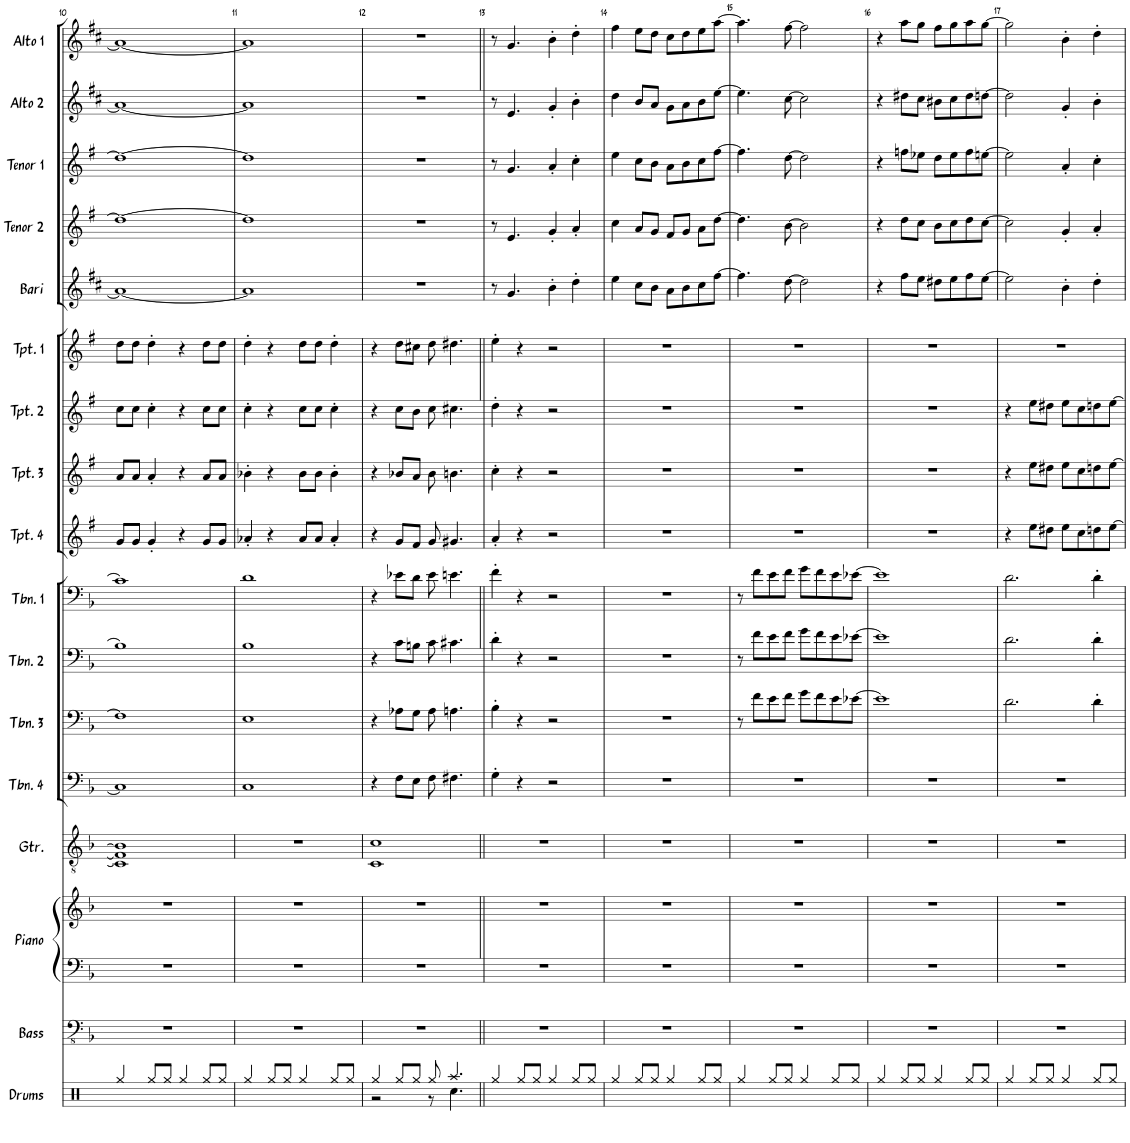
**kern	**kern	**kern	**kern	**kern	**kern	**kern	**kern	**kern	**kern	**kern	**kern	**kern	**kern	**kern	**kern	**kern	**kern
*part17	*part16	*part15	*part15	*part14	*part13	*part12	*part11	*part10	*part9	*part8	*part7	*part6	*part5	*part4	*part3	*part2	*part1
*staff18	*staff17	*staff16	*staff15	*staff14	*staff13	*staff12	*staff11	*staff10	*staff9	*staff8	*staff7	*staff6	*staff5	*staff4	*staff3	*staff2	*staff1
*I"Drums	*I"Bass	*I"Piano	*	*I"Guitar	*I"Trombone 4	*I"Trombone 3	*I"Trombone 2	*I"Trombone 1	*I"Trumpet 4	*I"Trumpet 3	*I"Trumpet 2	*I"Trumpet 1	*I"Baritone Sax	*I"Tenor Sax 2	*I"Tenor Sax 1	*I"Alto Sax 2	*I"Alto Sax 1
*I'Drums	*I'Bass	*I'Piano	*	*I'Gtr.	*I'Tbn. 4	*I'Tbn. 3	*I'Tbn. 2	*I'Tbn. 1	*I'Tpt. 4	*I'Tpt. 3	*I'Tpt. 2	*I'Tpt. 1	*I'Bari	*I'Tenor 2	*I'Tenor 1	*I'Alto 2	*I'Alto 1
!!LO:PB:g=z
*clefX	*clefFv4	*clefF4	*clefG2	*clefGv2	*clefF4	*clefF4	*clefF4	*clefF4	*clefG2	*clefG2	*clefG2	*clefG2	*clefG2	*clefG2	*clefG2	*clefG2	*clefG2
*	*	*	*	*	*	*	*	*	*Trd1c2	*Trd1c2	*Trd1c2	*Trd1c2	*Trd12c21	*Trd8c14	*Trd8c14	*Trd5c9	*Trd5c9
*k[]	*k[b-]	*k[b-]	*k[b-]	*k[b-]	*k[b-]	*k[b-]	*k[b-]	*k[b-]	*k[f#]	*k[f#]	*k[f#]	*k[f#]	*k[f#c#]	*k[f#]	*k[f#]	*k[f#c#]	*k[f#c#]
*M4/4	*M4/4	*M4/4	*M4/4	*M4/4	*M4/4	*M4/4	*M4/4	*M4/4	*M4/4	*M4/4	*M4/4	*M4/4	*M4/4	*M4/4	*M4/4	*M4/4	*M4/4
=10	=10	=10	=10	=10	=10	=10	=10	=10	=10	=10	=10	=10	=10	=10	=10	=10	=10
4Rgg/	1r	1r	1r	1C] 1F] 1B-]	1C]	1F]	1B-]	1c]	8g/L	8a/L	8cc\L	8dd\L	1a_	1dd_	1dd_	1a_	1a_
.	.	.	.	.	.	.	.	.	8g/J	8a/J	8cc\J	8dd\J	.	.	.	.	.
8Rgg/L	.	.	.	.	.	.	.	.	4g'/	4a'/	4cc'\	4dd'\	.	.	.	.	.
8Rgg/J	.	.	.	.	.	.	.	.	.	.	.	.	.	.	.	.	.
4Rgg/	.	.	.	.	.	.	.	.	4r	4r	4r	4r	.	.	.	.	.
8Rgg/L	.	.	.	.	.	.	.	.	8g/L	8a/L	8cc\L	8dd\L	.	.	.	.	.
8Rgg/J	.	.	.	.	.	.	.	.	8g/J	8a/J	8cc\J	8dd\J	.	.	.	.	.
=11	=11	=11	=11	=11	=11	=11	=11	=11	=11	=11	=11	=11	=11	=11	=11	=11	=11
4Rgg/	1r	1r	1r	1r	1C	1E	1B-	1d	4a-X'/	4b-X'\	4cc'\	4dd'\	1a]	1dd]	1dd]	1a]	1a]
8Rgg/L	.	.	.	.	.	.	.	.	4r	4r	4r	4r	.	.	.	.	.
8Rgg/J	.	.	.	.	.	.	.	.	.	.	.	.	.	.	.	.	.
4Rgg/	.	.	.	.	.	.	.	.	8a-/L	8b-\L	8cc\L	8dd\L	.	.	.	.	.
.	.	.	.	.	.	.	.	.	8a-/J	8b-\J	8cc\J	8dd\J	.	.	.	.	.
8Rgg/L	.	.	.	.	.	.	.	.	4a-'/	4b-'\	4cc'\	4dd'\	.	.	.	.	.
8Rgg/J	.	.	.	.	.	.	.	.	.	.	.	.	.	.	.	.	.
=12	=12	=12	=12	=12	=12	=12	=12	=12	=12	=12	=12	=12	=12	=12	=12	=12	=12
*^	*	*	*	*	*	*	*	*	*	*	*	*	*	*	*	*	*
4Rgg/	2r	1r	1r	1r	1C 1c	4r	4r	4r	4r	4r	4r	4r	4r	1r	1r	1r	1r	1r
8Rgg/L	.	.	.	.	.	8F\L	8A-X\L	8c\L	8e-X\L	8g/L	8b-X/L	8cc\L	8dd\L	.	.	.	.	.
8Rgg/J	.	.	.	.	.	8E\J	8G\J	8Bn\J	8d\J	8f#/J	8a/J	8b\J	8cc#X\J	.	.	.	.	.
8Rgg/	8r	.	.	.	.	8F\	8A-\	8c\	8e-\	8g/	8b-\	8cc\	8dd\	.	.	.	.	.
4.Raa/	4.Rcc\	.	.	.	.	4.F#X\	4.An\	4.c#X\	4.en\	4.g#X/	4.bn\	4.cc#X\	4.dd#X\	.	.	.	.	.
*v	*v	*	*	*	*	*	*	*	*	*	*	*	*	*	*	*	*	*
=13||	=13||	=13||	=13||	=13||	=13||	=13||	=13||	=13||	=13||	=13||	=13||	=13||	=13||	=13||	=13||	=13||	=13||
4Rgg/	1r	1r	1r	1r	4G'\	4B-'\	4d'\	4f'\	4a'/	4cc'\	4dd'\	4ee'\	8r	8r	8r	8r	8r
.	.	.	.	.	.	.	.	.	.	.	.	.	4.g/	4.e/	4.g/	4.e/	4.g/
8Rgg/L	.	.	.	.	4r	4r	4r	4r	4r	4r	4r	4r	.	.	.	.	.
8Rgg/J	.	.	.	.	.	.	.	.	.	.	.	.	.	.	.	.	.
4Rgg/	.	.	.	.	2r	2r	2r	2r	2r	2r	2r	2r	4b'\	4g'/	4a'/	4g'/	4b'\
8Rgg/L	.	.	.	.	.	.	.	.	.	.	.	.	4dd'\	4a'/	4cc'\	4b'\	4dd'\
8Rgg/J	.	.	.	.	.	.	.	.	.	.	.	.	.	.	.	.	.
=14	=14	=14	=14	=14	=14	=14	=14	=14	=14	=14	=14	=14	=14	=14	=14	=14	=14
4Rgg/	1r	1r	1r	1r	1r	1r	1r	1r	1r	1r	1r	1r	4ee\	4cc\	4ee\	4dd\	4ff#\
8Rgg/L	.	.	.	.	.	.	.	.	.	.	.	.	8cc#\L	8a/L	8cc\L	8b/L	8ee\L
8Rgg/J	.	.	.	.	.	.	.	.	.	.	.	.	8b\J	8g/J	8b\J	8a/J	8dd\J
4Rgg/	.	.	.	.	.	.	.	.	.	.	.	.	8a\L	8f#/L	8a\L	8g\L	8cc#\L
.	.	.	.	.	.	.	.	.	.	.	.	.	8b\	8g/J	8b\	8a\	8dd\
8Rgg/L	.	.	.	.	.	.	.	.	.	.	.	.	8cc#\	8a\L	8cc\	8b\	8ee\
8Rgg/J	.	.	.	.	.	.	.	.	.	.	.	.	[8ff#\J	[8dd\J	[8ff#\J	[8ee\J	[8aa\J
=15	=15	=15	=15	=15	=15	=15	=15	=15	=15	=15	=15	=15	=15	=15	=15	=15	=15
4Rgg/	1r	1r	1r	1r	1r	8r	8r	8r	1r	1r	1r	1r	4.ff#\]	4.dd\]	4.ff#\]	4.ee\]	4.aa\]
.	.	.	.	.	.	8f\L	8f\L	8f\L	.	.	.	.	.	.	.	.	.
8Rgg/L	.	.	.	.	.	8e\	8e\	8e\	.	.	.	.	.	.	.	.	.
8Rgg/J	.	.	.	.	.	8f\J	8f\J	8f\J	.	.	.	.	[8dd\	[8b\	[8dd\	[8cc#\	[8ff#\
4Rgg/	.	.	.	.	.	8g\L	8g\L	8g\L	.	.	.	.	2dd\]	2b\]	2dd\]	2cc#\]	2ff#\]
.	.	.	.	.	.	8f\	8f\	8f\	.	.	.	.	.	.	.	.	.
8Rgg/L	.	.	.	.	.	8e\	8e\	8e\	.	.	.	.	.	.	.	.	.
8Rgg/J	.	.	.	.	.	[8e-X\J	[8e-X\J	[8e-X\J	.	.	.	.	.	.	.	.	.
=16	=16	=16	=16	=16	=16	=16	=16	=16	=16	=16	=16	=16	=16	=16	=16	=16	=16
4Rgg/	1r	1r	1r	1r	1r	1e-]	1e-]	1e-]	1r	1r	1r	1r	4r	4r	4r	4r	4r
8Rgg/L	.	.	.	.	.	.	.	.	.	.	.	.	8ff#\L	8dd\L	8ffn\L	8dd#X\L	8aa\L
8Rgg/J	.	.	.	.	.	.	.	.	.	.	.	.	8ee\J	8cc\J	8ee-X\J	8cc#\J	8gg\J
4Rgg/	.	.	.	.	.	.	.	.	.	.	.	.	8dd#X\L	8b\L	8dd\L	8b#X\L	8ff#\L
.	.	.	.	.	.	.	.	.	.	.	.	.	8ee\	8cc\	8ee-\	8cc#\	8gg\
8Rgg/L	.	.	.	.	.	.	.	.	.	.	.	.	8ff#\	8dd\	8ff\	8dd#\	8aa\
8Rgg/J	.	.	.	.	.	.	.	.	.	.	.	.	[8ee\J	[8cc\J	[8een\J	[8ddn\J	[8gg\J
=17	=17	=17	=17	=17	=17	=17	=17	=17	=17	=17	=17	=17	=17	=17	=17	=17	=17
4Rgg/	1r	1r	1r	1r	1r	2.d\	2.d\	2.d\	4r	4r	4r	1r	2ee\]	2cc\]	2ee\]	2dd\]	2gg\]
8Rgg/L	.	.	.	.	.	.	.	.	8ee\L	8ee\L	8ee\L	.	.	.	.	.	.
8Rgg/J	.	.	.	.	.	.	.	.	8dd#X\J	8dd#X\J	8dd#X\J	.	.	.	.	.	.
4Rgg/	.	.	.	.	.	.	.	.	8ee\L	8ee\L	8ee\L	.	4b'\	4g'/	4a'/	4g'/	4b'\
.	.	.	.	.	.	.	.	.	8cc\	8cc\	8cc\	.	.	.	.	.	.
8Rgg/L	.	.	.	.	.	4d'\	4d'\	4d'\	8ddn\	8ddn\	8ddn\	.	4dd'\	4a'/	4cc'\	4b'\	4dd'\
8Rgg/J	.	.	.	.	.	.	.	.	[8ee\J	[8ee\J	[8ee\J	.	.	.	.	.	.
=	=	=	=	=	=	=	=	=	=	=	=	=	=	=	=	=	=
*-	*-	*-	*-	*-	*-	*-	*-	*-	*-	*-	*-	*-	*-	*-	*-	*-	*-
